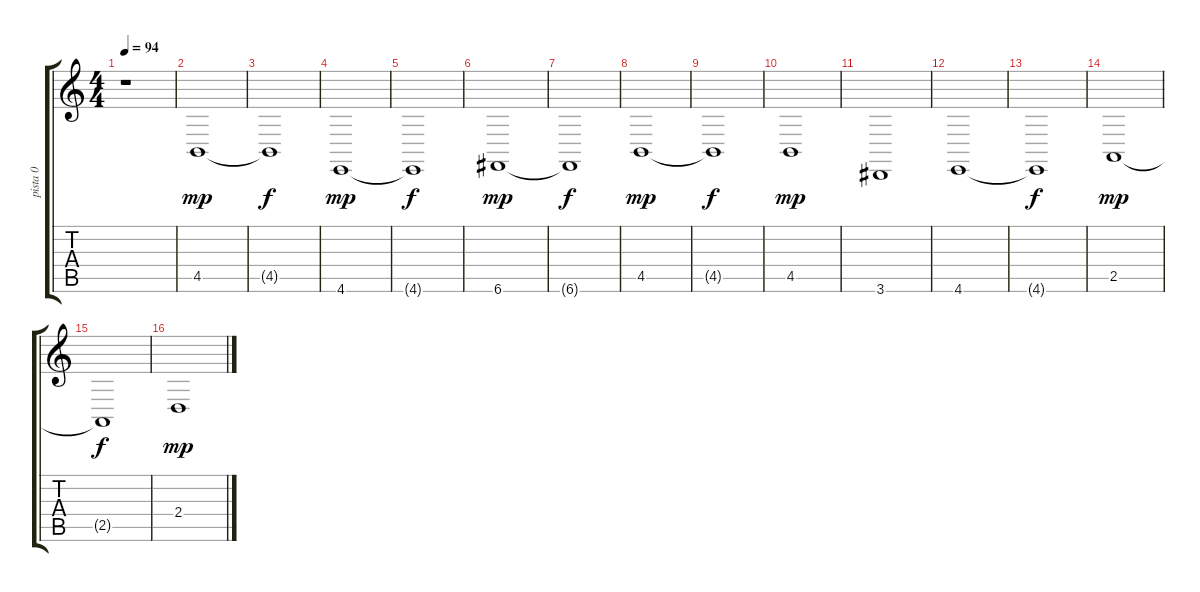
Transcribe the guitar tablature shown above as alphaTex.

\track ("pista 0" "pista 0") {instrument brightacousticpiano}
\staff {score tabs}
\tuning (Eb4 C4 G3 C3 G2 C2) {hide}
\ts (4 4)
\tempo 94
\clef g2
\ks c
r.1{dy mp instrument brightacousticpiano} |
4.5.1 |
4.5{t}.1{dy f} |
4.6.1{dy mp} |
4.6{t}.1{dy f} |
6.6.1{dy mp} |
6.6{t}.1{dy f} |
4.5.1{dy mp} |
4.5{t}.1{dy f} |
4.5.1{dy mp} |
3.6.1 |
4.6.1 |
4.6{t}.1{dy f} |
2.5.1{dy mp} |
2.5{t}.1{dy f} |
2.4.1{dy mp}
